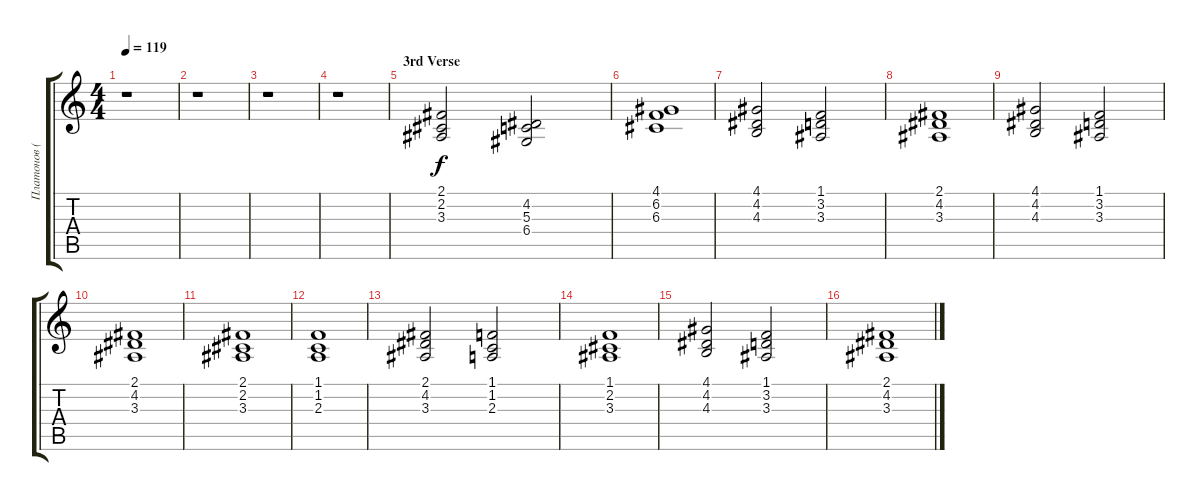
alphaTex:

\track ("Платонов (Клавиш. 2)" "Платонов (") {instrument stringensemble1}
\staff {score tabs}
\tuning (E4 B3 G3 D3 A2 E2) {hide}
\ts (4 4)
\tempo 119
\clef g2
\ks c
r.1{dy f} |
r.1 |
r.1 |
r.1 |
\section ("" "3rd Verse")
(2.1 2.2 3.3).2 (4.2 5.3 6.4).2 |
(4.1 6.2 6.3).1 |
(4.1 4.2 4.3).2 (1.1 3.2 3.3).2 |
(2.1 4.2 3.3).1 |
(4.1 4.2 4.3).2 (1.1 3.2 3.3).2 |
(2.1 4.2 3.3).1 |
(2.1 2.2 3.3).1 |
(1.1 1.2 2.3).1 |
(2.1 4.2 3.3).2 (1.1 1.2 2.3).2 |
(1.1 2.2 3.3).1 |
(4.1 4.2 4.3).2 (1.1 3.2 3.3).2 |
(2.1 4.2 3.3).1
